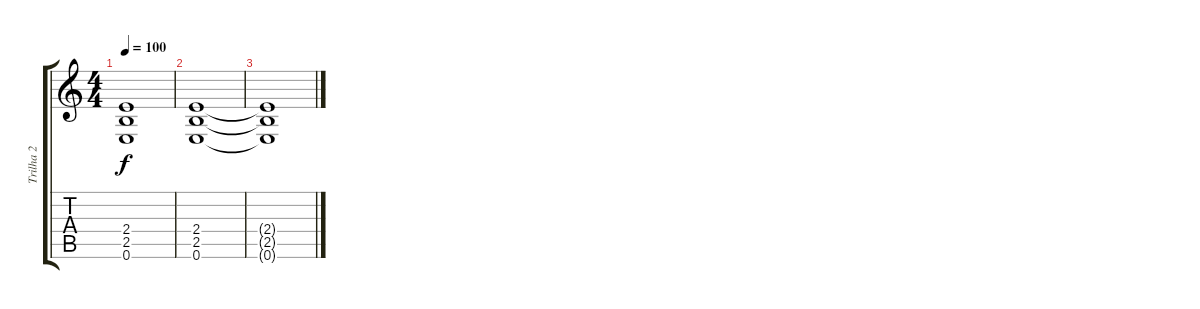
\track ("Trilha 2" "Trilha 2") {instrument distortionguitar}
\staff {score tabs}
\tuning (E4 B3 G3 D3 A2 E2) {hide}
\ts (4 4)
\tempo 100
\clef g2
\ks c
(2.4{t} 2.5{t} 0.6{t}).1{dy f} |
(2.4 2.5 0.6).1 |
(2.4{t} 2.5{t} 0.6{t}).1
